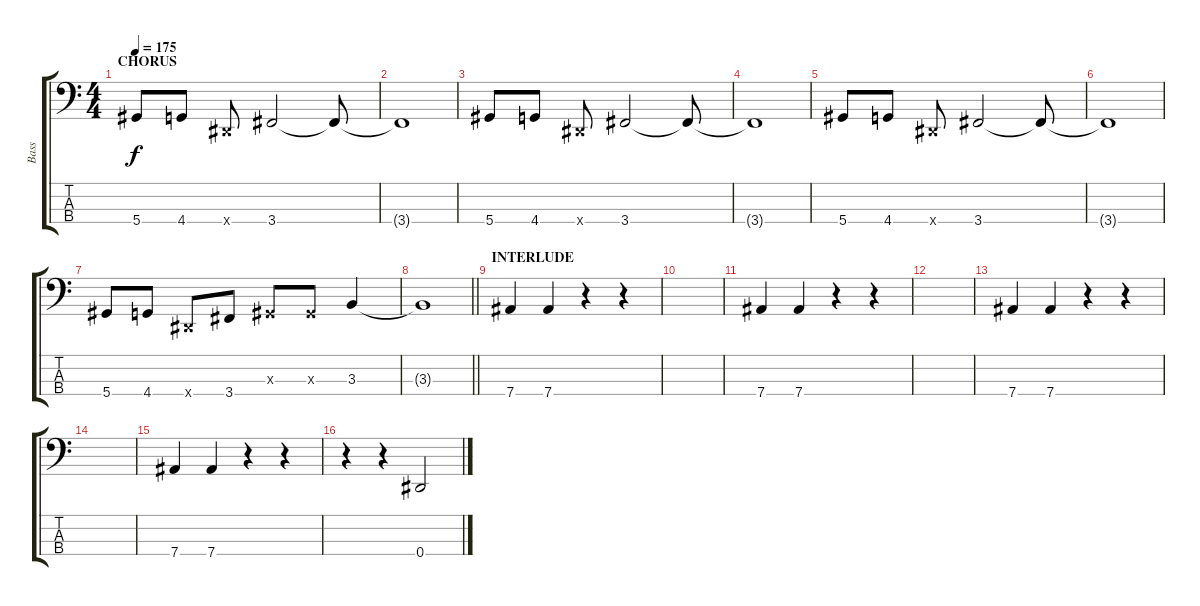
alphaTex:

\track ("Bass" "Bass") {instrument electricbassfinger}
\staff {score tabs}
\tuning (Gb2 Db2 Ab1 Eb1) {hide}
\ts (4 4)
\section ("" "CHORUS")
\tempo 175
\clef f4
\ks c
5.4.8{dy f} 4.4.8 0.4{x}.8 3.4.2 3.4{t}.8 |
3.4{t}.1 |
5.4.8 4.4.8 0.4{x}.8 3.4.2 3.4{t}.8 |
3.4{t}.1 |
5.4.8 4.4.8 0.4{x}.8 3.4.2 3.4{t}.8 |
3.4{t}.1 |
5.4.8 4.4.8 0.4{x}.8 3.4.8 0.3{x}.8 0.3{x}.8 3.3.4 |
\barLineRight lightlight
3.3{t}.1 |
\section ("" "INTERLUDE")
7.4.4 7.4.4 r.4 r.4 |
|
7.4.4 7.4.4 r.4 r.4 |
|
7.4.4 7.4.4 r.4 r.4 |
|
7.4.4 7.4.4 r.4 r.4 |
r.4 r.4 0.4.2
